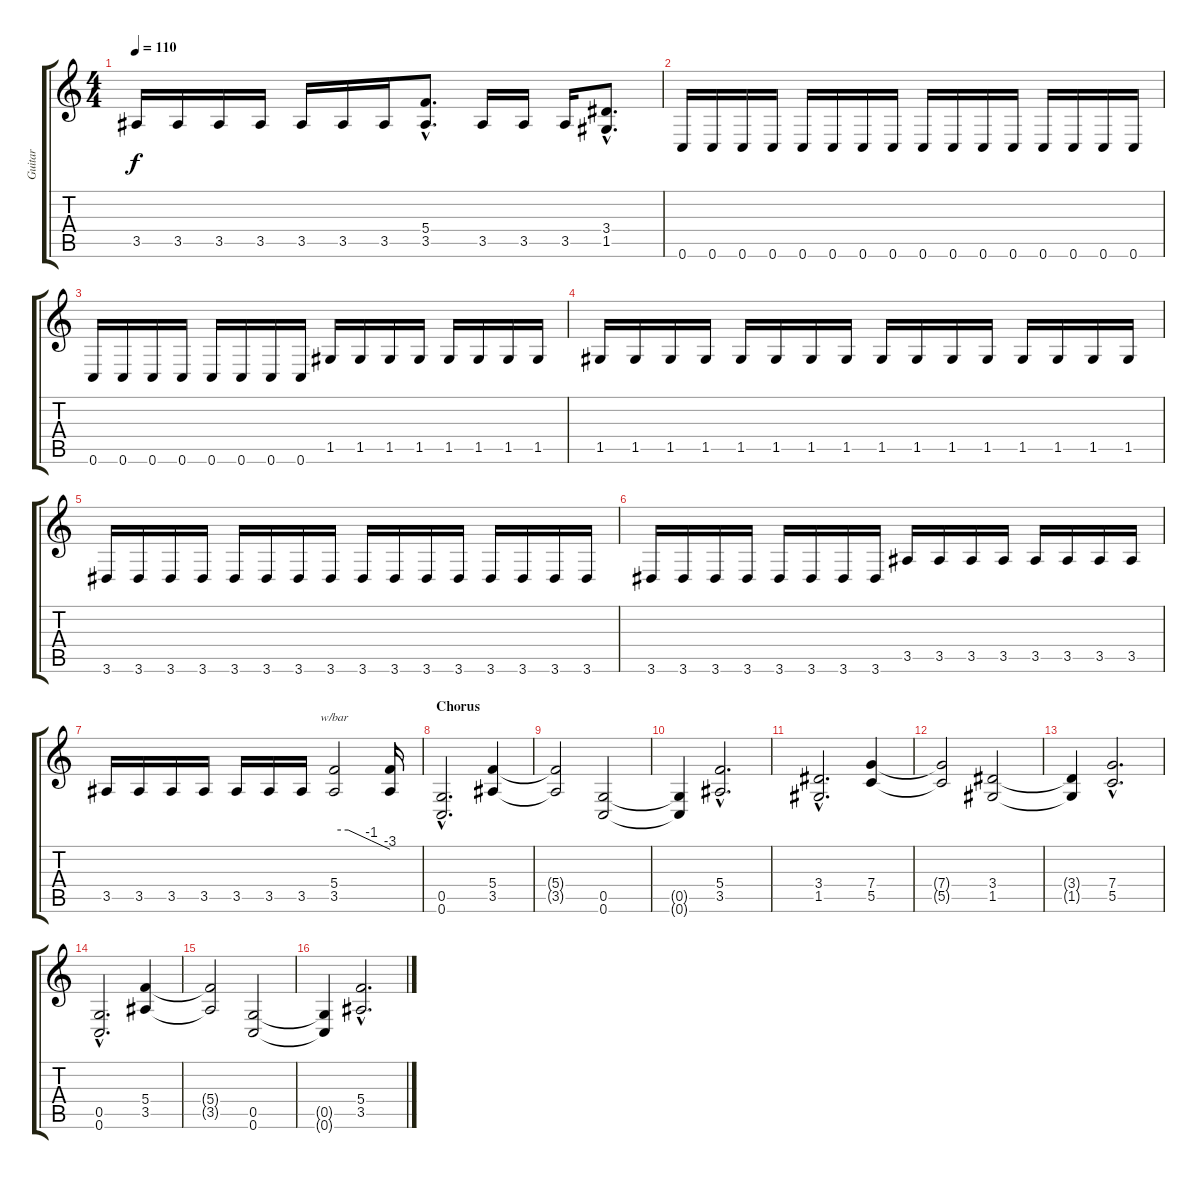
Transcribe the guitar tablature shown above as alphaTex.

\track ("Guitar" "Guitar") {instrument distortionguitar}
\staff {score tabs}
\tuning (D4 A3 F3 C3 G2 C2) {hide}
\ts (4 4)
\tempo 110
\clef g2
\ks c
3.5.16{dy f} 3.5.16 3.5.16 3.5.16 3.5.16 3.5.16 3.5.16 (5.4{hac} 3.5{hac}).8{d} 3.5.16 3.5.16 3.5.16 (3.4{hac} 1.5{hac}).8{d} |
0.6.16 0.6.16 0.6.16 0.6.16 0.6.16 0.6.16 0.6.16 0.6.16 0.6.16 0.6.16 0.6.16 0.6.16 0.6.16 0.6.16 0.6.16 0.6.16 |
0.6.16 0.6.16 0.6.16 0.6.16 0.6.16 0.6.16 0.6.16 0.6.16 1.5.16 1.5.16 1.5.16 1.5.16 1.5.16 1.5.16 1.5.16 1.5.16 |
1.5.16 1.5.16 1.5.16 1.5.16 1.5.16 1.5.16 1.5.16 1.5.16 1.5.16 1.5.16 1.5.16 1.5.16 1.5.16 1.5.16 1.5.16 1.5.16 |
3.6.16 3.6.16 3.6.16 3.6.16 3.6.16 3.6.16 3.6.16 3.6.16 3.6.16 3.6.16 3.6.16 3.6.16 3.6.16 3.6.16 3.6.16 3.6.16 |
3.6.16 3.6.16 3.6.16 3.6.16 3.6.16 3.6.16 3.6.16 3.6.16 3.5.16 3.5.16 3.5.16 3.5.16 3.5.16 3.5.16 3.5.16 3.5.16 |
3.5.16 3.5.16 3.5.16 3.5.16 3.5.16 3.5.16 3.5.16 (5.4 3.5).2{tbe (custom default 0 0 15 0 40 -4 60 -12)} (5.4{t} 3.5{t}).16 |
\section ("" "Chorus")
(0.5{hac} 0.6{hac}).2{d} (5.4 3.5).4 |
(5.4{t} 3.5{t}).2 (0.5 0.6).2 |
(0.5{t} 0.6{t}).4 (5.4{hac} 3.5{hac}).2{d} |
(3.4{hac} 1.5{hac}).2{d} (7.4 5.5).4 |
(7.4{t} 5.5{t}).2 (3.4 1.5).2 |
(3.4{t} 1.5{t}).4 (7.4{hac} 5.5{hac}).2{d} |
(0.5{hac} 0.6{hac}).2{d} (5.4 3.5).4 |
(5.4{t} 3.5{t}).2 (0.5 0.6).2 |
(0.5{t} 0.6{t}).4 (5.4{hac} 3.5{hac}).2{d}
